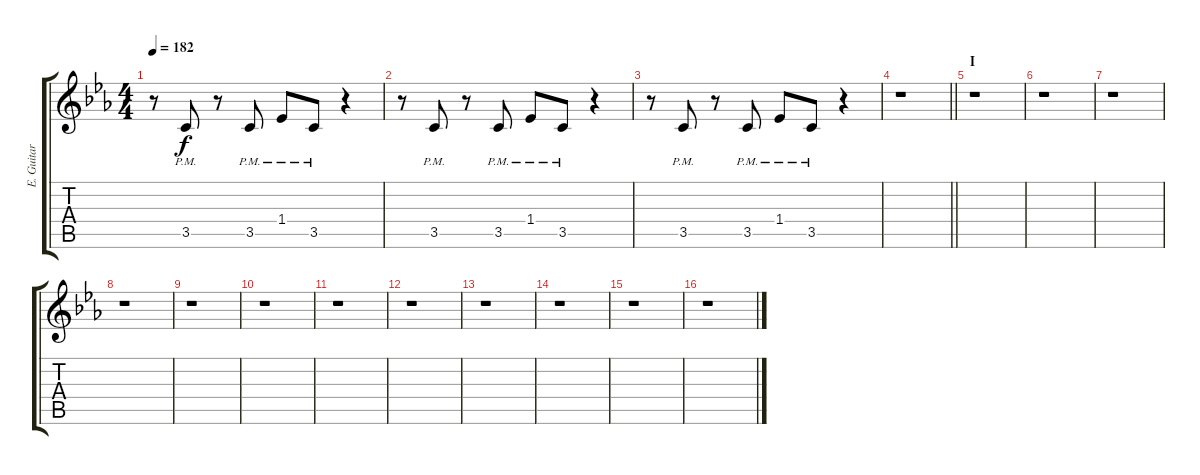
\track ("E. Guitar V" "E. Guitar ") {instrument overdrivenguitar}
\staff {score tabs}
\tuning (E4 B3 G3 D3 A2 E2) {hide}
\ts (4 4)
\tempo 182
\clef g2
\ks eb
r.8{dy f balance 2} 3.5{pm}.8 r.8 3.5{pm}.8 1.4{pm}.8 3.5{pm}.8 r.4 |
r.8{balance 14} 3.5{pm}.8 r.8 3.5{pm}.8 1.4{pm}.8 3.5{pm}.8 r.4 |
r.8{balance 2} 3.5{pm}.8 r.8 3.5{pm}.8 1.4{pm}.8 3.5{pm}.8 r.4 |
\barLineRight lightlight
r.1{instrument overdrivenguitar} |
\section ("" "I")
r.1 |
r.1 |
r.1 |
r.1 |
r.1 |
r.1 |
r.1 |
r.1 |
r.1 |
r.1 |
r.1 |
r.1
